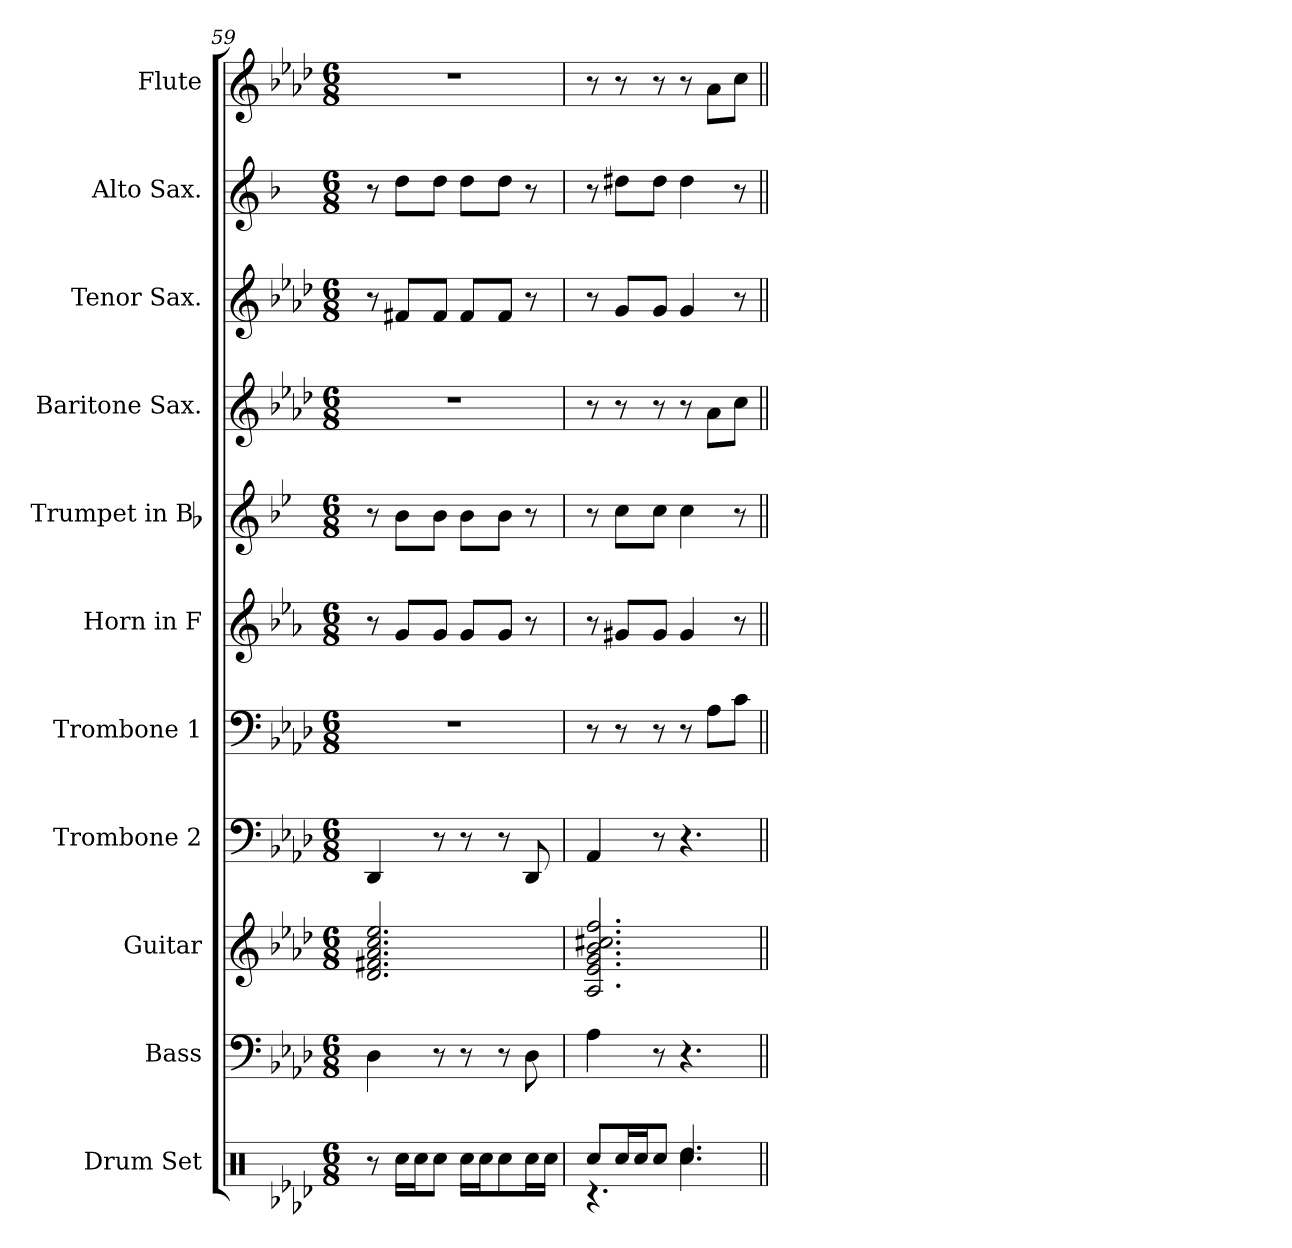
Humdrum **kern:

**kern	**kern	**kern	**kern	**kern	**kern	**kern	**kern	**kern	**kern	**kern
*part11	*part10	*part9	*part8	*part7	*part6	*part5	*part4	*part3	*part2	*part1
*staff11	*staff10	*staff9	*staff8	*staff7	*staff6	*staff5	*staff4	*staff3	*staff2	*staff1
*I"Drum Set	*I"Bass	*I"Guitar	*I"Trombone 2	*I"Trombone 1	*I"Horn in F	*I"Trumpet in Bb	*I"Baritone Sax.	*I"Tenor Sax.	*I"Alto Sax.	*I"Flute
*I'D. S.	*I'Bass	*I'Gtr.	*I'Tbn. 2	*I'Tbn. 1	*I'Hn.	*	*I'B. Sx.	*I'T. Sx.	*I'A. Sx.	*I'Fl.
!!LO:PB:g=z
*clefX	*clefF4	*clefG2	*clefF4	*clefF4	*clefG2	*clefG2	*clefG2	*clefG2	*clefG2	*clefG2
*	*ITrd7c12	*ITrd7c12	*	*	*ITrd4c7	*ITrd1c2	*ITrd12c21	*ITrd8c14	*ITrd5c9	*
*k[b-e-a-d-]	*k[b-e-a-d-]	*k[b-e-a-d-]	*k[b-e-a-d-]	*k[b-e-a-d-]	*k[b-e-a-d-]	*k[b-e-a-d-]	*k[b-e-a-d-]	*k[b-e-a-d-]	*k[b-e-a-d-]	*k[b-e-a-d-]
*f:	*f:	*f:	*f:	*f:	*f:	*f:	*f:	*f:	*f:	*f:
*M6/8	*M6/8	*M6/8	*M6/8	*M6/8	*M6/8	*M6/8	*M6/8	*M6/8	*M6/8	*M6/8
=59	=59	=59	=59	=59	=59	=59	=59	=59	=59	=59
8r	4DD-\	2.D-/ 2.F#X/ 2.A-/ 2.c/ 2.e-/	4DD-/	2.r	8r	8r	2.r	8r	8r	2.r
!LO:N:head=solid	!	!	!	!	!	!	!	!	!	!
16Rcc\LL	.	.	.	.	8c/L	8a-\L	.	8F#X/L	8f\L	.
!LO:N:head=solid	!	!	!	!	!	!	!	!	!	!
16Rcc\J	.	.	.	.	.	.	.	.	.	.
!LO:N:head=solid	!	!	!	!	!	!	!	!	!	!
8Rcc\J	8r	.	8r	.	8c/J	8a-\J	.	8F#/J	8f\J	.
!LO:N:head=solid	!	!	!	!	!	!	!	!	!	!
16Rcc\LL	8r	.	8r	.	8c/L	8a-\L	.	8F#/L	8f\L	.
!LO:N:head=solid	!	!	!	!	!	!	!	!	!	!
16Rcc\J	.	.	.	.	.	.	.	.	.	.
!LO:N:head=solid	!	!	!	!	!	!	!	!	!	!
8Rcc\	8r	.	8r	.	8c/J	8a-\J	.	8F#/J	8f\J	.
!LO:N:head=solid	!	!	!	!	!	!	!	!	!	!
16Rcc\L	8DD-\	.	8DD-/	.	8r	8r	.	8r	8r	.
!LO:N:head=solid	!	!	!	!	!	!	!	!	!	!
16Rcc\JJ	.	.	.	.	.	.	.	.	.	.
=60	=60	=60	=60	=60	=60	=60	=60	=60	=60	=60
!LO:N:head=solid	!	!	!	!	!	!	!	!	!	!
*^	*	*	*	*	*	*	*	*	*	*
8Rcc/L	4.rc	4AA-\	2.AA-/ 2.E-/ 2.G/ 2.B-/ 2.c#X/ 2.f/	4AA-/	8r	8r	8r	8r	8r	8r	8r
!LO:N:head=solid	!	!	!	!	!	!	!	!	!	!	!
16Rcc/L	.	.	.	.	8r	8c#X/L	8b-\L	8r	8G/L	8f#X\L	8r
!LO:N:head=solid	!	!	!	!	!	!	!	!	!	!	!
16Rcc/J	.	.	.	.	.	.	.	.	.	.	.
!LO:N:head=solid	!	!	!	!	!	!	!	!	!	!	!
8Rcc/J	.	8r	.	8r	8r	8c#/J	8b-\J	8r	8G/J	8f#\J	8r
4.Rcc/	4.Rdd\	4.r	.	4.r	8r	4c#/	4b-\	8r	4G/	4f#\	8r
.	.	.	.	.	8A-\L	.	.	8A-\L	.	.	8a-\L
.	.	.	.	.	8c\J	8r	8r	8c\J	8r	8r	8cc\J
*v	*v	*	*	*	*	*	*	*	*	*	*
=||	=||	=||	=||	=||	=||	=||	=||	=||	=||	=||
*-	*-	*-	*-	*-	*-	*-	*-	*-	*-	*-
